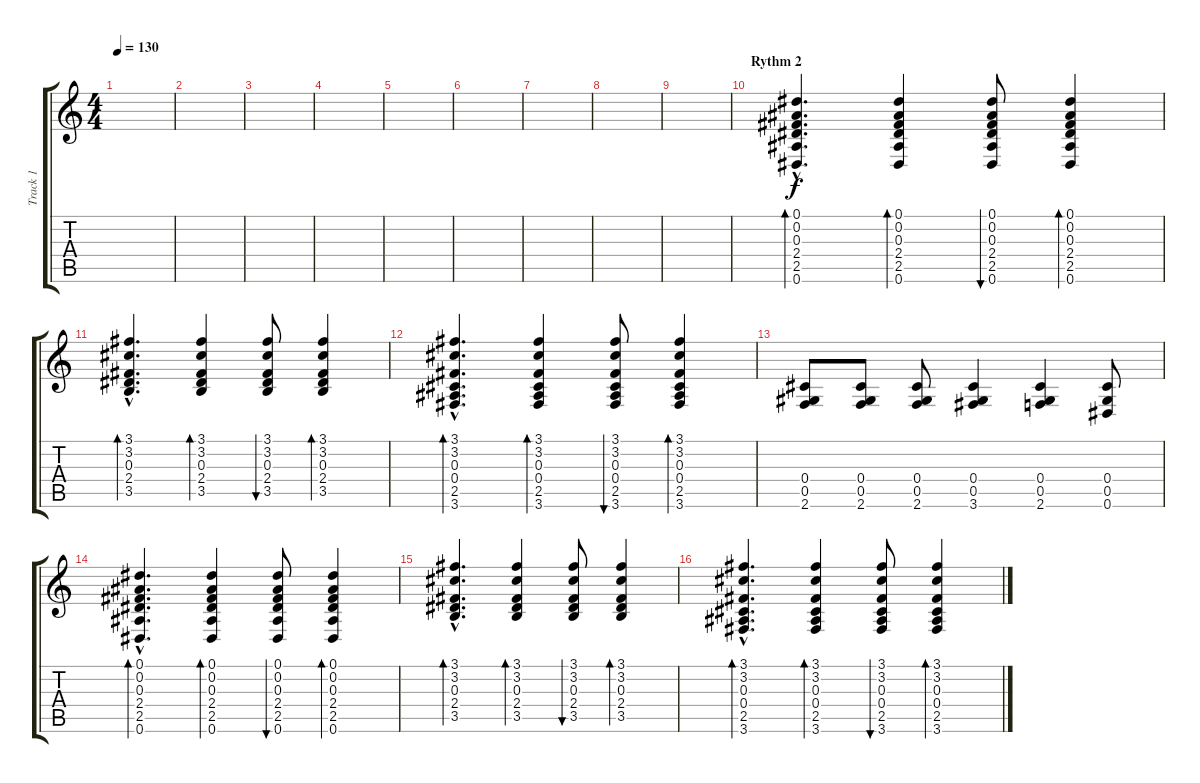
\track ("Track 1" "Track 1") {instrument acousticguitarnylon}
\staff {score tabs}
\tuning (Eb4 Bb3 Gb3 Db3 Ab2 Eb2) {hide}
\ts (4 4)
\tempo 130
\clef g2
\ks c
|
|
|
|
|
|
|
|
|
\section ("" "Rythm 2")
(0.1{hac} 0.2{hac} 0.3{hac} 2.4{hac} 2.5{hac} 0.6{hac}).4{d bd 30} (0.1 0.2 0.3 2.4 2.5 0.6).4{bd 30} (0.1 0.2 0.3 2.4 2.5 0.6).8{bu 30} (0.1 0.2 0.3 2.4 2.5 0.6).4{bd 30} |
(3.1{hac} 3.2{hac} 0.3{hac} 2.4{hac} 3.5{hac}).4{d bd 30} (3.1 3.2 0.3 2.4 3.5).4{bd 30} (3.1 3.2 0.3 2.4 3.5).8{bu 30} (3.1 3.2 0.3 2.4 3.5).4{bd 30} |
(3.1{hac} 3.2{hac} 0.3{hac} 0.4{hac} 2.5{hac} 3.6{hac}).4{d bd 30} (3.1 3.2 0.3 0.4 2.5 3.6).4{bd 30} (3.1 3.2 0.3 0.4 2.5 3.6).8{bu 30} (3.1 3.2 0.3 0.4 2.5 3.6).4{bd 30} |
(0.4 0.5 2.6).8 (0.4 0.5 2.6).8 (0.4 0.5 2.6).8 (0.4 0.5 3.6).4 (0.4 0.5 2.6).4 (0.4 0.5 0.6).8 |
(0.1{hac} 0.2{hac} 0.3{hac} 2.4{hac} 2.5{hac} 0.6{hac}).4{d bd 30} (0.1 0.2 0.3 2.4 2.5 0.6).4{bd 30} (0.1 0.2 0.3 2.4 2.5 0.6).8{bu 30} (0.1 0.2 0.3 2.4 2.5 0.6).4{bd 30} |
(3.1{hac} 3.2{hac} 0.3{hac} 2.4{hac} 3.5{hac}).4{d bd 30} (3.1 3.2 0.3 2.4 3.5).4{bd 30} (3.1 3.2 0.3 2.4 3.5).8{bu 30} (3.1 3.2 0.3 2.4 3.5).4{bd 30} |
(3.1{hac} 3.2{hac} 0.3{hac} 0.4{hac} 2.5{hac} 3.6{hac}).4{d bd 30} (3.1 3.2 0.3 0.4 2.5 3.6).4{bd 30} (3.1 3.2 0.3 0.4 2.5 3.6).8{bu 30} (3.1 3.2 0.3 0.4 2.5 3.6).4{bd 30}
